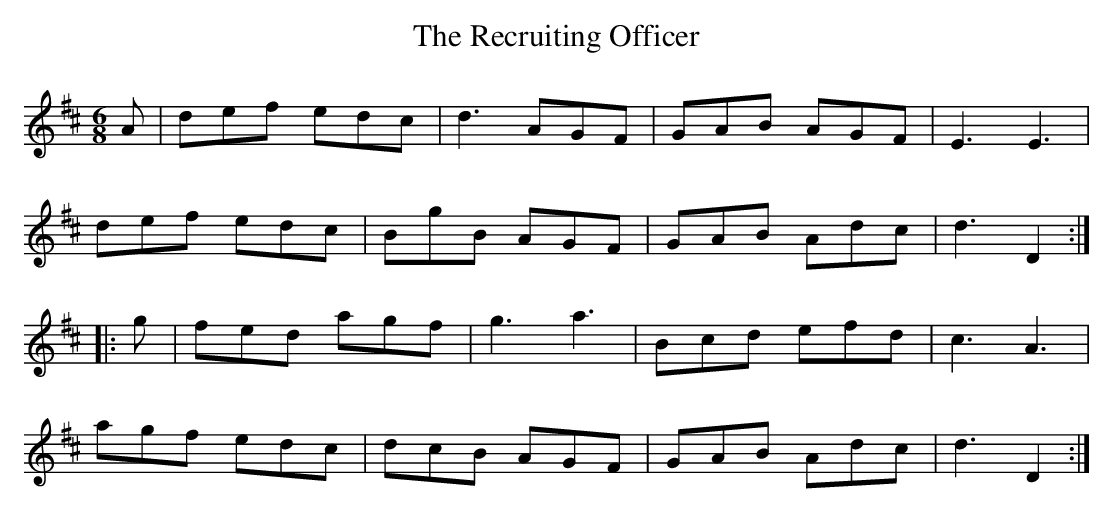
X:1
T:Recruiting Officer, The
M:6/8
L:1/8
K:D
A|def edc|d3 AGF|GAB AGF|E3 E3|
def edc|BgB AGF|GAB Adc|d3 D2:|
|:g|fed agf|g3 a3|Bcd efd|c3A3|
agf edc|dcB AGF|GAB Adc|d3 D2:|]
